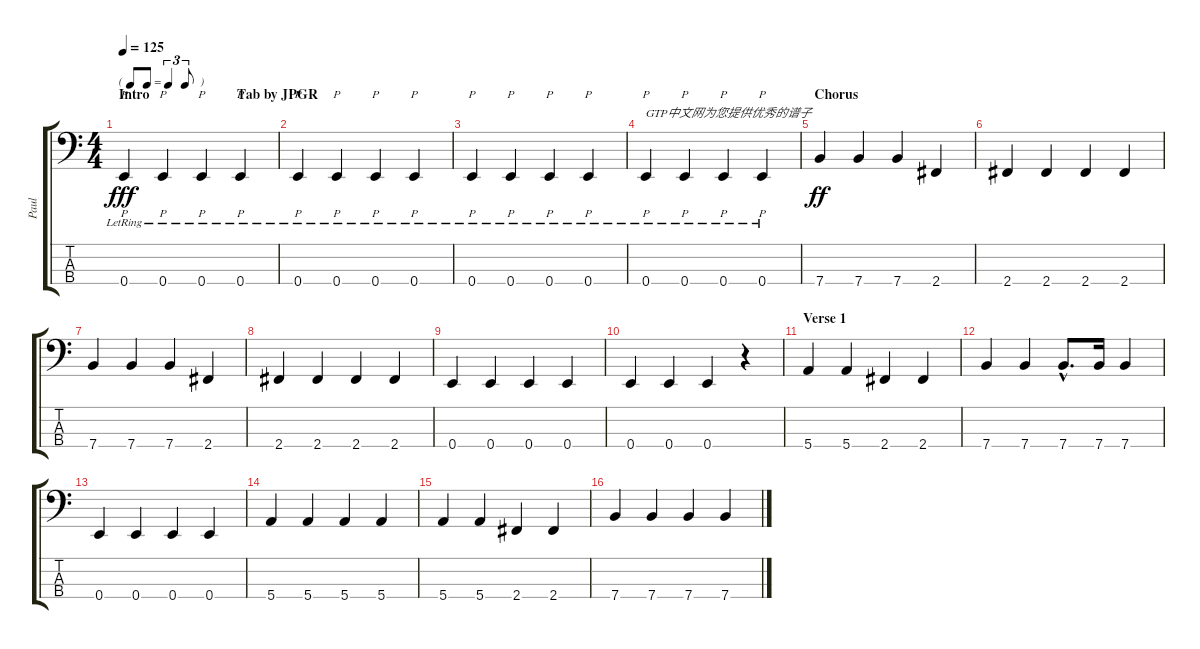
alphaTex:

\track ("Paul" "Paul") {instrument electricbasspick}
\staff {score tabs}
\tuning (G2 D2 A1 E1) {hide}
\ts (4 4)
\tf triplet8th
\section ("" "Intro                         Tab by JPGR")
\tempo 125
\clef f4
\ks c
0.4{lr}.4{p dy fff instrument electricbasspick} 0.4{lr}.4{p} 0.4{lr}.4{p} 0.4{lr}.4{p} |
0.4{lr}.4{p} 0.4{lr}.4{p} 0.4{lr}.4{p} 0.4{lr}.4{p} |
0.4{lr}.4{p} 0.4{lr}.4{p} 0.4{lr}.4{p} 0.4{lr}.4{p} |
0.4{lr}.4{p txt "GTP中文网为您提供优秀的谱子"} 0.4{lr}.4{p} 0.4{lr}.4{p} 0.4{lr}.4{p} |
\section ("" "Chorus")
7.4.4{dy ff} 7.4.4 7.4.4 2.4.4 |
2.4.4 2.4.4 2.4.4 2.4.4 |
7.4.4 7.4.4 7.4.4 2.4.4 |
2.4.4 2.4.4 2.4.4 2.4.4 |
0.4.4 0.4.4 0.4.4 0.4.4 |
0.4.4 0.4.4 0.4.4 r.4 |
\section ("" "Verse 1")
5.4.4 5.4.4 2.4.4 2.4.4 |
7.4.4 7.4.4 7.4{hac}.8{d} 7.4.16 7.4.4 |
0.4.4 0.4.4 0.4.4 0.4.4 |
5.4.4 5.4.4 5.4.4 5.4.4 |
5.4.4 5.4.4 2.4.4 2.4.4 |
7.4.4 7.4.4 7.4.4 7.4.4
